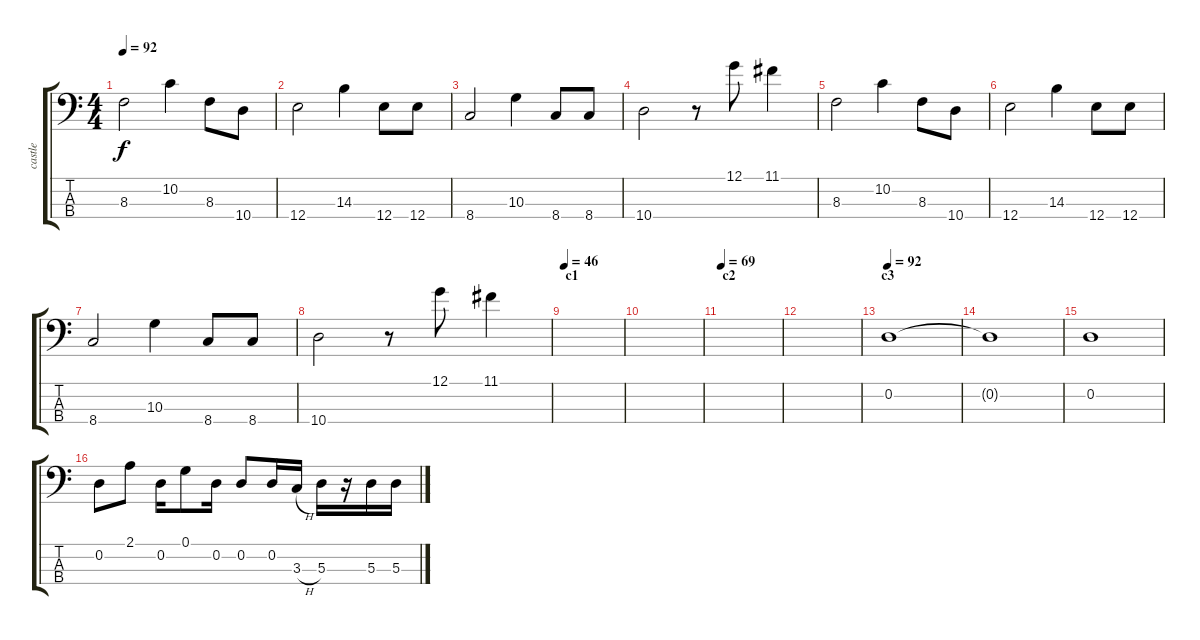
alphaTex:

\track ("castle" "castle") {instrument acousticbass}
\staff {score tabs}
\tuning (G2 D2 A1 E1) {hide}
\ts (4 4)
\tempo 92
\clef f4
\ks c
8.3.2{dy f} 10.2.4 8.3.8 10.4.8 |
12.4.2 14.3.4 12.4.8 12.4.8 |
8.4.2 10.3.4 8.4.8 8.4.8 |
10.4.2 r.8 12.1.8 11.1.4 |
8.3.2 10.2.4 8.3.8 10.4.8 |
12.4.2 14.3.4 12.4.8 12.4.8 |
8.4.2 10.3.4 8.4.8 8.4.8 |
10.4.2 r.8 12.1.8 11.1.4 |
\section ("" "c1")
\tempo 46
|
|
\section ("" "c2")
\tempo 69
|
|
\section ("" "c3")
\tempo 92
0.2.1 |
0.2{t}.1 |
0.2.1 |
0.2.8 2.1.8 0.2.16 0.1.8 0.2.16 0.2.8 0.2.16 3.3{h}.16 5.3.16 r.16 5.3.16 5.3.16
